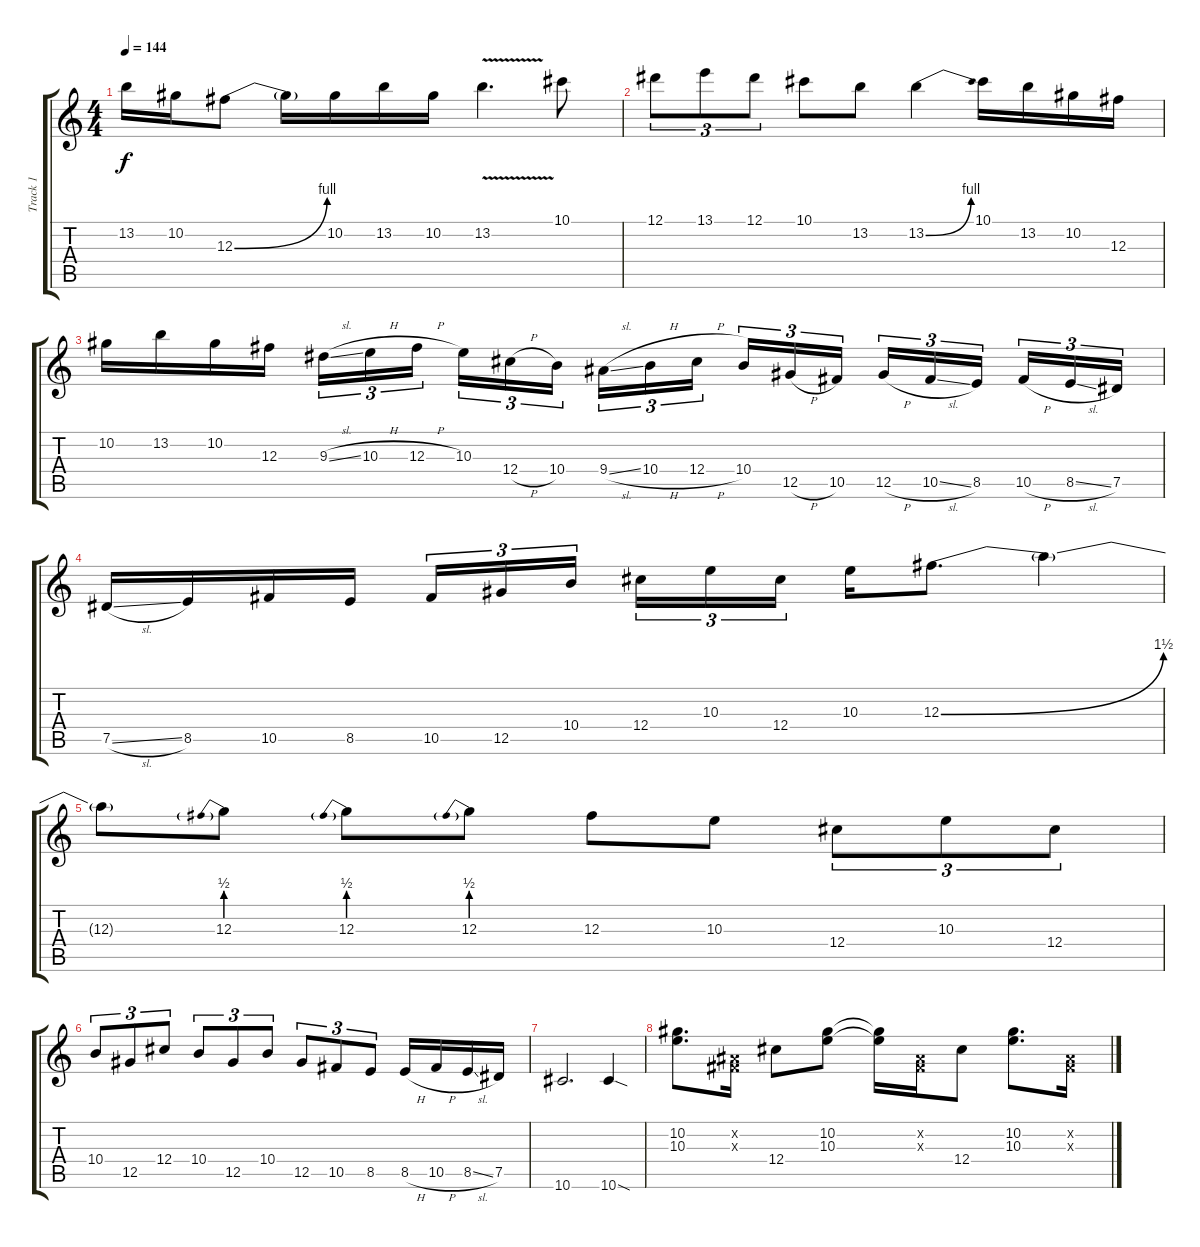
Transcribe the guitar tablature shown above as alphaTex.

\track ("Track 1" "Track 1") {instrument distortionguitar}
\staff {score tabs}
\tuning (Eb4 Bb3 Gb3 Db3 Ab2 Eb2) {hide}
\ts (4 4)
\tempo 144
\clef g2
\ks c
13.2.16{dy f} 10.2.16 12.3{be (bend 0 0 60 4)}.8 12.3{t}.16 10.2.16 13.2.16 10.2.16 13.2{v}.4{d} 10.1.8 |
12.1.8{tu (3 2)} 13.1.8{tu (3 2)} 12.1.8{tu (3 2)} 10.1.8 13.2.8 13.2{be (bend 0 0 60 4)}.4 10.1.16 13.2.16 10.2.16 12.3.16 |
10.2.16 13.2.16 10.2.16 12.3.16 9.3{sl}.16{tu (3 2)} 10.3{h}.16{tu (3 2)} 12.3{h}.16{tu (3 2) beam splitsecondary} 10.3.16{tu (3 2)} 12.4{h}.16{tu (3 2)} 10.4.16{tu (3 2)} 9.4{sl}.16{tu (3 2)} 10.4{h}.16{tu (3 2)} 12.4{h}.16{tu (3 2) beam splitsecondary} 10.4.16{tu (3 2)} 12.5{h}.16{tu (3 2)} 10.5.16{tu (3 2)} 12.5{h}.16{tu (3 2)} 10.5{sl}.16{tu (3 2)} 8.5.16{tu (3 2) beam splitsecondary} 10.5{h}.16{tu (3 2)} 8.5{sl}.16{tu (3 2)} 7.5.16{tu (3 2)} |
7.5{sl}.16 8.5.16 10.5.16 8.5.16 10.5.16{tu (3 2)} 12.5.16{tu (3 2)} 10.4.16{tu (3 2) beam splitsecondary} 12.4.16{tu (3 2)} 10.3.16{tu (3 2)} 12.4.16{tu (3 2)} 10.3.16 12.3{be (bend 0 0 60 6)}.8{d} 12.3{t}.4 |
12.3{t}.8 12.3{be (prebend 0 2 60 2)}.8 12.3{be (prebend 0 2 60 2)}.8 12.3{be (prebend 0 2 60 2)}.8 12.3.8 10.3.8 12.4.8{tu (3 2)} 10.3.8{tu (3 2)} 12.4.8{tu (3 2)} |
10.4.8{tu (3 2)} 12.5.8{tu (3 2)} 12.4.8{tu (3 2)} 10.4.8{tu (3 2)} 12.5.8{tu (3 2)} 10.4.8{tu (3 2)} 12.5.8{tu (3 2)} 10.5.8{tu (3 2)} 8.5.8{tu (3 2)} 8.5{h}.16 10.5{h}.16 8.5{sl}.16 7.5.16 |
10.6.2{d} 10.6{sod}.4 |
(10.2 10.3).8{d} (0.2{x} 0.3{x}).16 12.4.8 (10.2 10.3).8 (10.2{t} 10.3{t}).16 (0.2{x} 0.3{x}).16 12.4.8 (10.2 10.3).8{d} (0.2{x} 0.3{x}).16
